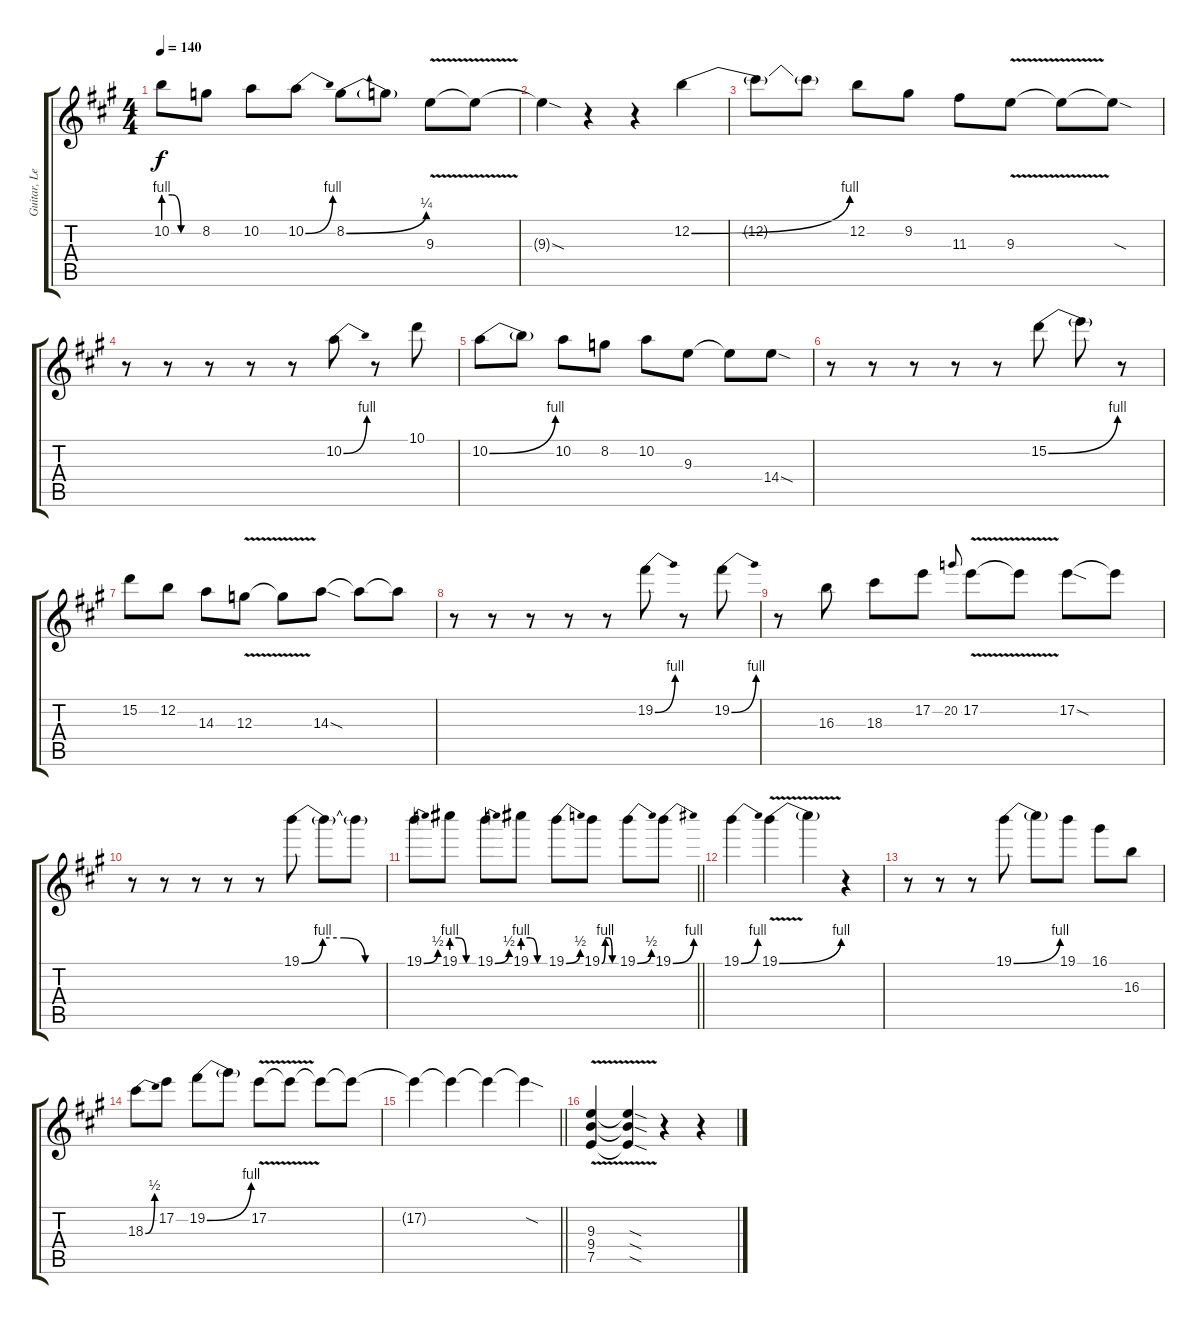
\track ("Guitar, Lead (+ Rhythm)" "Guitar, Le") {instrument distortionguitar}
\staff {score tabs}
\tuning (E4 B3 G3 D3 A2 E2) {hide}
\ts (4 4)
\tempo 140
\clef g2
\ks a
10.2{be (custom 0 4 15 4 30 0 60 0)}.8{dy f} 8.2.8 10.2.8 10.2{be (bend 0 0 60 4)}.8 8.2{be (bend 0 0 60 1)}.8 8.2{t}.8 9.3{v}.8 9.3{t}.8 |
9.3{sod t}.4 r.4 r.4 12.2{be (bend 0 0 60 4)}.4 |
12.2{t}.8 12.2{t}.8 12.2.8 9.2.8 11.3.8 9.3{v}.8 9.3{t}.8 9.3{sod t}.8 |
r.8 r.8 r.8 r.8 r.8 10.2{be (bend 0 0 60 4)}.8 r.8 10.1.8 |
10.2{be (bend 0 0 60 4)}.8 10.2{t}.8 10.2.8 8.2.8 10.2.8 9.3.8 9.3{t}.8 14.4{sod}.8 |
r.8 r.8 r.8 r.8 r.8 15.2{be (bend 0 0 60 4)}.8 15.2{t}.8 r.8 |
15.2.8 12.2.8 14.3.8 12.3{v}.8 12.3{t}.8 14.3{sod}.8 14.3{t}.8 14.3{t}.8 |
r.8 r.8 r.8 r.8 r.8 19.2{be (bend 0 0 60 4)}.8 r.8 19.2{be (bend 0 0 60 4)}.8 |
r.8 16.3.8 18.3.8 17.2.8 20.2.8{gr onbeat} 17.2{v}.8 17.2{t}.8 17.2{sod}.8 17.2{t}.8 |
r.8 r.8 r.8 r.8 r.8 19.1{be (custom 0 0 15 4 30 4 45 0 60 0)}.8 19.1{t}.8 19.1{t}.8 |
\barLineRight lightlight
19.1{be (bend 0 0 60 2)}.8 19.1{be (custom 0 4 20 4 40 0 60 0)}.8 19.1{be (bend 0 0 60 2)}.8 19.1{be (custom 0 4 20 4 40 0 60 0)}.8 19.1{be (bend 0 0 60 2)}.8 19.1{be (custom 0 0 15 4 30 4 45 0 60 0)}.8 19.1{be (bend 0 0 60 2)}.8 19.1{be (bend 0 0 60 4)}.8 |
19.1{be (bend 0 0 60 4)}.4 19.1{be (bend 0 0 60 4) v}.4 19.1{t}.4 r.4 |
r.8 r.8 r.8 19.1{be (bend 0 0 60 4)}.8 19.1{t}.8 19.1.8 16.1.8 16.3.8 |
18.3{be (bend 0 0 60 2)}.8 17.2.8 19.2{be (bend 0 0 60 4)}.8 19.2{t}.8 17.2{v}.8 17.2{t}.8 17.2{t}.8 17.2{t}.8 |
\barLineRight lightlight
17.2{t}.4 17.2{t}.4 17.2{t}.4 17.2{sod t}.4 |
(9.3 9.4 7.5{v}).4 (9.3{sod t} 9.4{sod t} 7.5{sod t}).4 r.4 r.4
